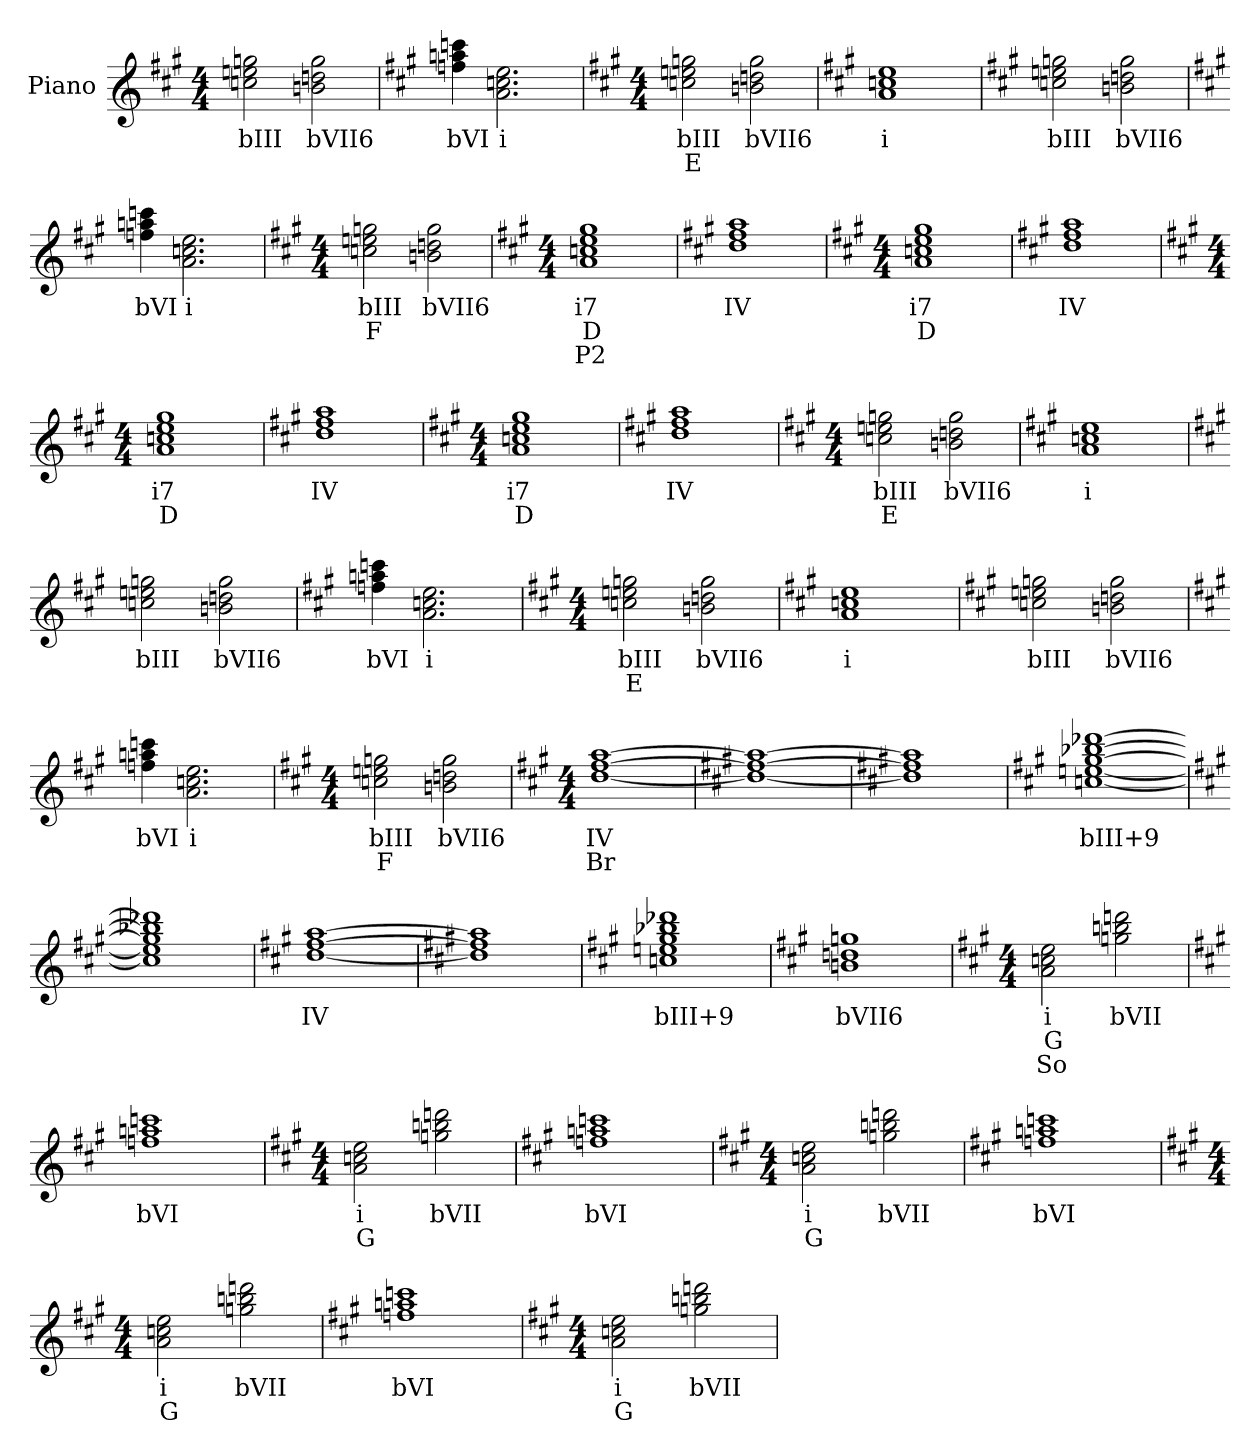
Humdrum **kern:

**kern	**text	**text	**text
*part1	*part1	*part1	*part1
*staff1	*staff1	*staff1	*staff1
*I"Piano	*	*	*
*I'Pno	*	*	*
*k[f#c#g#]	*	*	*
*A:	*	*	*
*M4/4	*	*	*
=	=	=	=
2ccn 2een 2ggn	bIII	.	.
2bn 2ddn 2gg	bVII6	.	.
=	=	=	=
*k[f#c#g#]	*	*	*
*A:	*	*	*
4ffn 4aan 4cccn	bVI	.	.
2.a 2.ccn 2.ee	i	.	.
=	=	=	=
*k[f#c#g#]	*	*	*
*A:	*	*	*
*M4/4	*	*	*
2ccn 2een 2ggn	bIII	E	.
2bn 2ddn 2gg	bVII6	.	.
=	=	=	=
*k[f#c#g#]	*	*	*
*A:	*	*	*
1a 1ccn 1ee	i	.	.
=	=	=	=
*k[f#c#g#]	*	*	*
*A:	*	*	*
2ccn 2een 2ggn	bIII	.	.
2bn 2ddn 2gg	bVII6	.	.
=	=	=	=
*k[f#c#g#]	*	*	*
*A:	*	*	*
4ffn 4aan 4cccn	bVI	.	.
2.a 2.ccn 2.ee	i	.	.
=	=	=	=
*k[f#c#g#]	*	*	*
*A:	*	*	*
*M4/4	*	*	*
2ccn 2een 2ggn	bIII	F	.
2bn 2ddn 2gg	bVII6	.	.
=	=	=	=
*k[f#c#g#]	*	*	*
*A:	*	*	*
*M4/4	*	*	*
1a 1ccn 1ee 1gg#	i7	D	P2
=	=	=	=
*k[f#c#g#]	*	*	*
*A:	*	*	*
1dd 1ff# 1aa	IV	.	.
=	=	=	=
*k[f#c#g#]	*	*	*
*A:	*	*	*
*M4/4	*	*	*
1a 1ccn 1ee 1gg#	i7	D	.
=	=	=	=
*k[f#c#g#]	*	*	*
*A:	*	*	*
1dd 1ff# 1aa	IV	.	.
=	=	=	=
*k[f#c#g#]	*	*	*
*A:	*	*	*
*M4/4	*	*	*
1a 1ccn 1ee 1gg#	i7	D	.
=	=	=	=
*k[f#c#g#]	*	*	*
*A:	*	*	*
1dd 1ff# 1aa	IV	.	.
=	=	=	=
*k[f#c#g#]	*	*	*
*A:	*	*	*
*M4/4	*	*	*
1a 1ccn 1ee 1gg#	i7	D	.
=	=	=	=
*k[f#c#g#]	*	*	*
*A:	*	*	*
1dd 1ff# 1aa	IV	.	.
=	=	=	=
*k[f#c#g#]	*	*	*
*A:	*	*	*
*M4/4	*	*	*
2ccn 2een 2ggn	bIII	E	.
2bn 2ddn 2gg	bVII6	.	.
=	=	=	=
*k[f#c#g#]	*	*	*
*A:	*	*	*
1a 1ccn 1ee	i	.	.
=	=	=	=
*k[f#c#g#]	*	*	*
*A:	*	*	*
2ccn 2een 2ggn	bIII	.	.
2bn 2ddn 2gg	bVII6	.	.
=	=	=	=
*k[f#c#g#]	*	*	*
*A:	*	*	*
4ffn 4aan 4cccn	bVI	.	.
2.a 2.ccn 2.ee	i	.	.
=	=	=	=
*k[f#c#g#]	*	*	*
*A:	*	*	*
*M4/4	*	*	*
2ccn 2een 2ggn	bIII	E	.
2bn 2ddn 2gg	bVII6	.	.
=	=	=	=
*k[f#c#g#]	*	*	*
*A:	*	*	*
1a 1ccn 1ee	i	.	.
=	=	=	=
*k[f#c#g#]	*	*	*
*A:	*	*	*
2ccn 2een 2ggn	bIII	.	.
2bn 2ddn 2gg	bVII6	.	.
=	=	=	=
*k[f#c#g#]	*	*	*
*A:	*	*	*
4ffn 4aan 4cccn	bVI	.	.
2.a 2.ccn 2.ee	i	.	.
=	=	=	=
*k[f#c#g#]	*	*	*
*A:	*	*	*
*M4/4	*	*	*
2ccn 2een 2ggn	bIII	F	.
2bn 2ddn 2gg	bVII6	.	.
=	=	=	=
*k[f#c#g#]	*	*	*
*A:	*	*	*
*M4/4	*	*	*
[1dd [1ff# [1aa	IV	Br	.
=	=	=	=
*k[f#c#g#]	*	*	*
*A:	*	*	*
1dd_ 1ff#_ 1aa_	.	.	.
=	=	=	=
*k[f#c#g#]	*	*	*
*A:	*	*	*
1dd] 1ff#] 1aa]	.	.	.
=	=	=	=
*k[f#c#g#]	*	*	*
*A:	*	*	*
[1ccn [1een [1gg# [1bb-X [1ddd-X	bIII+9	.	.
=	=	=	=
*k[f#c#g#]	*	*	*
*A:	*	*	*
1ccn] 1een] 1gg#] 1bb-X] 1ddd-X]	.	.	.
=	=	=	=
*k[f#c#g#]	*	*	*
*A:	*	*	*
[1dd [1ff# [1aa	IV	.	.
=	=	=	=
*k[f#c#g#]	*	*	*
*A:	*	*	*
1dd] 1ff#] 1aa]	.	.	.
=	=	=	=
*k[f#c#g#]	*	*	*
*A:	*	*	*
1ccn 1een 1gg# 1bb-X 1ddd-X	bIII+9	.	.
=	=	=	=
*k[f#c#g#]	*	*	*
*A:	*	*	*
1bn 1ddn 1ggn	bVII6	.	.
=	=	=	=
*k[f#c#g#]	*	*	*
*A:	*	*	*
*M4/4	*	*	*
2a 2ccn 2ee	i	G	So
2ggn 2bbn 2dddn	bVII	.	.
=	=	=	=
*k[f#c#g#]	*	*	*
*A:	*	*	*
1ffn 1aan 1cccn	bVI	.	.
=	=	=	=
*k[f#c#g#]	*	*	*
*A:	*	*	*
*M4/4	*	*	*
2a 2ccn 2ee	i	G	.
2ggn 2bbn 2dddn	bVII	.	.
=	=	=	=
*k[f#c#g#]	*	*	*
*A:	*	*	*
1ffn 1aan 1cccn	bVI	.	.
=	=	=	=
*k[f#c#g#]	*	*	*
*A:	*	*	*
*M4/4	*	*	*
2a 2ccn 2ee	i	G	.
2ggn 2bbn 2dddn	bVII	.	.
=	=	=	=
*k[f#c#g#]	*	*	*
*A:	*	*	*
1ffn 1aan 1cccn	bVI	.	.
=	=	=	=
*k[f#c#g#]	*	*	*
*A:	*	*	*
*M4/4	*	*	*
2a 2ccn 2ee	i	G	.
2ggn 2bbn 2dddn	bVII	.	.
=	=	=	=
*k[f#c#g#]	*	*	*
*A:	*	*	*
1ffn 1aan 1cccn	bVI	.	.
=	=	=	=
*k[f#c#g#]	*	*	*
*A:	*	*	*
*M4/4	*	*	*
2a 2ccn 2ee	i	G	.
2ggn 2bbn 2dddn	bVII	.	.
=	=	=	=
*-	*-	*-	*-
